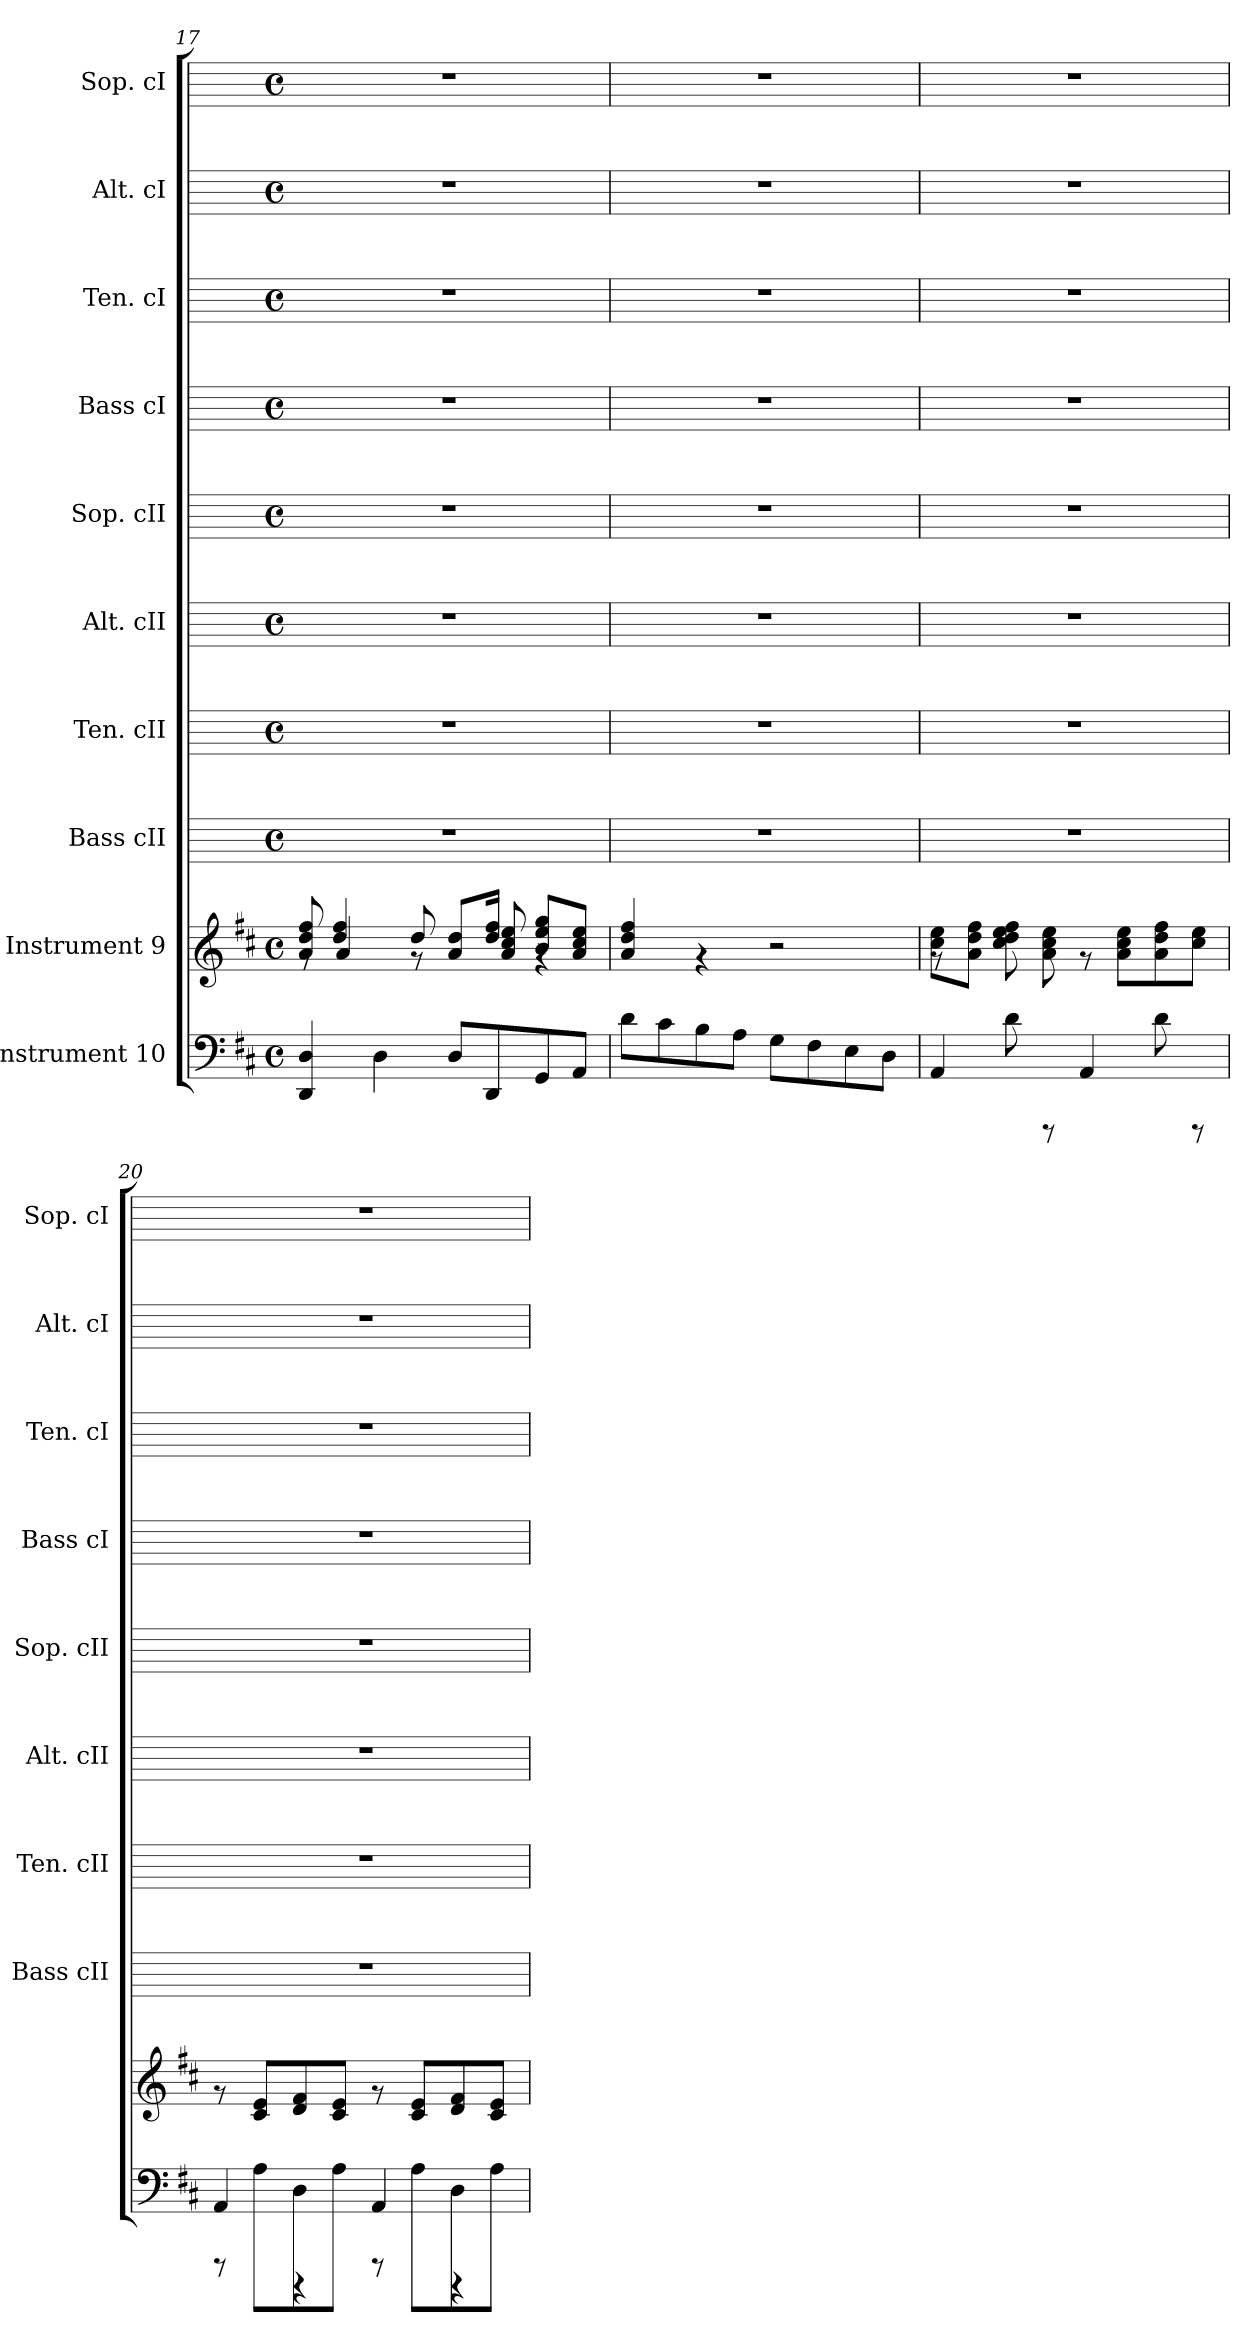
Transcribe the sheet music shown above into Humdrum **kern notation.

**kern	**kern	**kern	**kern	**kern	**kern	**kern	**kern	**kern	**kern
*part10	*part9	*part8	*part7	*part6	*part5	*part4	*part3	*part2	*part1
*staff10	*staff9	*staff8	*staff7	*staff6	*staff5	*staff4	*staff3	*staff2	*staff1
*I"Instrument 10	*I"Instrument 9	*I"Bass cII	*I"Ten. cII	*I"Alt. cII	*I"Sop. cII	*I"Bass cI	*I"Ten. cI	*I"Alt. cI	*I"Sop. cI
*	*	*I'Bass cII	*I'Ten. cII	*I'Alt. cII	*I'Sop. cII	*I'Bass cI	*I'Ten. cI	*I'Alt. cI	*I'Sop. cI
!!LO:LB:g=z
*clefF4	*clefG2	*	*	*	*	*	*	*	*
*k[f#c#]	*k[f#c#]	*k[]	*k[]	*k[]	*k[]	*k[]	*k[]	*k[]	*k[]
*D:	*D:	*C:	*C:	*C:	*C:	*C:	*C:	*C:	*C:
*M4/4	*M4/4	*M4/4	*M4/4	*M4/4	*M4/4	*M4/4	*M4/4	*M4/4	*M4/4
*met(c)	*met(c)	*met(c)	*met(c)	*met(c)	*met(c)	*met(c)	*met(c)	*met(c)	*met(c)
=17	=17	=17	=17	=17	=17	=17	=17	=17	=17
*	*^	*	*	*	*	*	*	*	*
4DD/ 4D/	8ff#/ 8dd/ 8a/	8rf	1r	1r	1r	1r	1r	1r	1r	1r
.	4a/	4ff#/ 4dd/	.	.	.	.	.	.	.	.
4D\	.	.	.	.	.	.	.	.	.	.
.	8dd/	8rf	.	.	.	.	.	.	.	.
8D/L	8dd/ 8a/L	8ryy	.	.	.	.	.	.	.	.
8DD/	16ff#/ 16dd/J	8ee/ 8a/ 8cc#/	.	.	.	.	.	.	.	.
.	16ryy	.	.	.	.	.	.	.	.	.
8GG/	8gg/ 8ee/ 8b/L	4rf	.	.	.	.	.	.	.	.
8AA/J	8ee/ 8cc#/ 8a/J	.	.	.	.	.	.	.	.	.
*	*v	*v	*	*	*	*	*	*	*	*
=18	=18	=18	=18	=18	=18	=18	=18	=18	=18
8d\L	4ff#/ 4dd/ 4a/	1r	1r	1r	1r	1r	1r	1r	1r
8c#\	.	.	.	.	.	.	.	.	.
8B\	4rf	.	.	.	.	.	.	.	.
8A\J	.	.	.	.	.	.	.	.	.
8G\L	2r	.	.	.	.	.	.	.	.
8F#\	.	.	.	.	.	.	.	.	.
8E\	.	.	.	.	.	.	.	.	.
8D\J	.	.	.	.	.	.	.	.	.
=19	=19	=19	=19	=19	=19	=19	=19	=19	=19
*	*^	*	*	*	*	*	*	*	*
4AA/	8rf	8ee\ 8cc#\L	1r	1r	1r	1r	1r	1r	1r	1r
.	2..ryy	8ff#\ 8dd\ 8a\J	.	.	.	.	.	.	.	.
8d\	.	8ff#\ 8ee\ 8cc#\ 8dd\	.	.	.	.	.	.	.	.
8rCCC	.	8ee\ 8cc#\ 8a\	.	.	.	.	.	.	.	.
4AA/	.	8rf	.	.	.	.	.	.	.	.
.	.	8ee\ 8cc#\ 8a\L	.	.	.	.	.	.	.	.
8d\	.	8ff#\ 8dd\ 8a\	.	.	.	.	.	.	.	.
8rCCC	.	8ee\ 8cc#\J	.	.	.	.	.	.	.	.
*	*v	*v	*	*	*	*	*	*	*	*
=20	=20	=20	=20	=20	=20	=20	=20	=20	=20
*^	*	*	*	*	*	*	*	*	*
4AA/	8rCCC	8rf	1r	1r	1r	1r	1r	1r	1r	1r
.	8A\L	8e/ 8c#/L	.	.	.	.	.	.	.	.
4rFFFF	8D\	8f#/ 8d/	.	.	.	.	.	.	.	.
.	8A\J	8e/ 8c#/J	.	.	.	.	.	.	.	.
4AA/	8rCCC	8rf	.	.	.	.	.	.	.	.
.	8A\L	8e/ 8c#/L	.	.	.	.	.	.	.	.
4rFFFF	8D\	8f#/ 8d/	.	.	.	.	.	.	.	.
.	8A\J	8e/ 8c#/J	.	.	.	.	.	.	.	.
*v	*v	*	*	*	*	*	*	*	*	*
=	=	=	=	=	=	=	=	=	=
*-	*-	*-	*-	*-	*-	*-	*-	*-	*-
